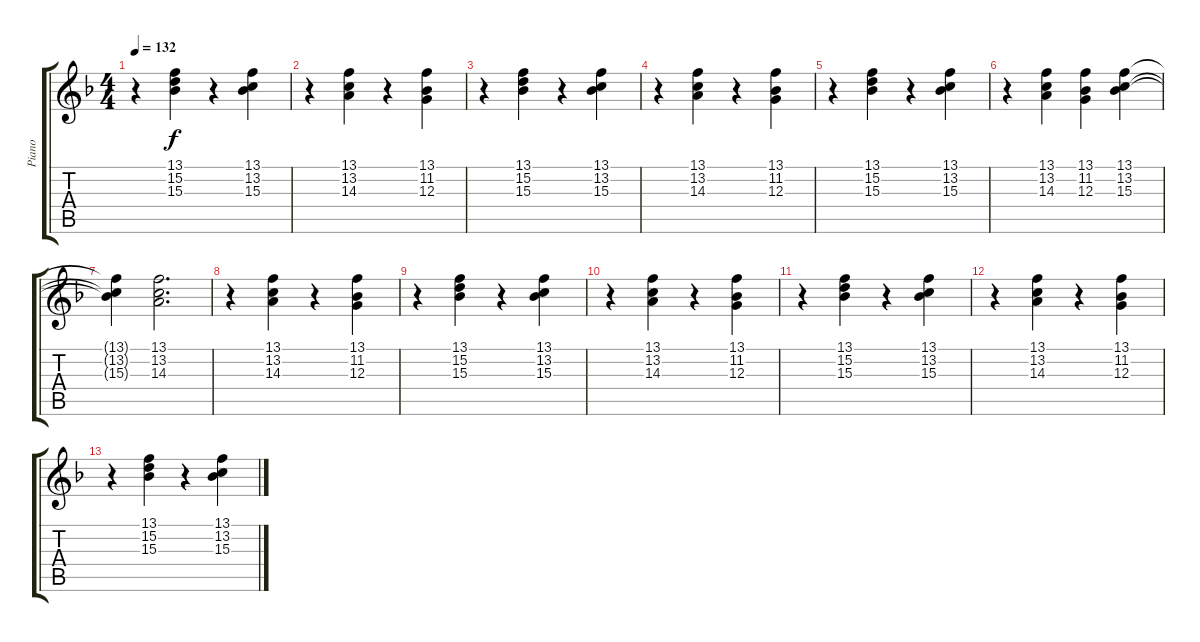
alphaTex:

\track ("Piano" "Piano") {instrument acousticgrandpiano}
\staff {score tabs}
\tuning (E4 B3 G3 D3 A2 E2) {hide}
\ts (4 4)
\tempo 132
\clef g2
\ks f
r.4{dy f} (13.1 15.2 15.3).4 r.4 (13.1 13.2 15.3).4 |
r.4 (13.1 13.2 14.3).4 r.4 (13.1 11.2 12.3).4 |
r.4 (13.1 15.2 15.3).4 r.4 (13.1 13.2 15.3).4 |
r.4 (13.1 13.2 14.3).4 r.4 (13.1 11.2 12.3).4 |
r.4 (13.1 15.2 15.3).4 r.4 (13.1 13.2 15.3).4 |
r.4 (13.1 13.2 14.3).4 (13.1 11.2 12.3).4 (13.1 13.2 15.3).4 |
(13.1{t} 13.2{t} 15.3{t}).4 (13.1 13.2 14.3).2{d} |
r.4 (13.1 13.2 14.3).4 r.4 (13.1 11.2 12.3).4 |
r.4 (13.1 15.2 15.3).4 r.4 (13.1 13.2 15.3).4 |
r.4 (13.1 13.2 14.3).4 r.4 (13.1 11.2 12.3).4 |
r.4 (13.1 15.2 15.3).4 r.4 (13.1 13.2 15.3).4 |
r.4 (13.1 13.2 14.3).4 r.4 (13.1 11.2 12.3).4 |
r.4 (13.1 15.2 15.3).4 r.4 (13.1 13.2 15.3).4
